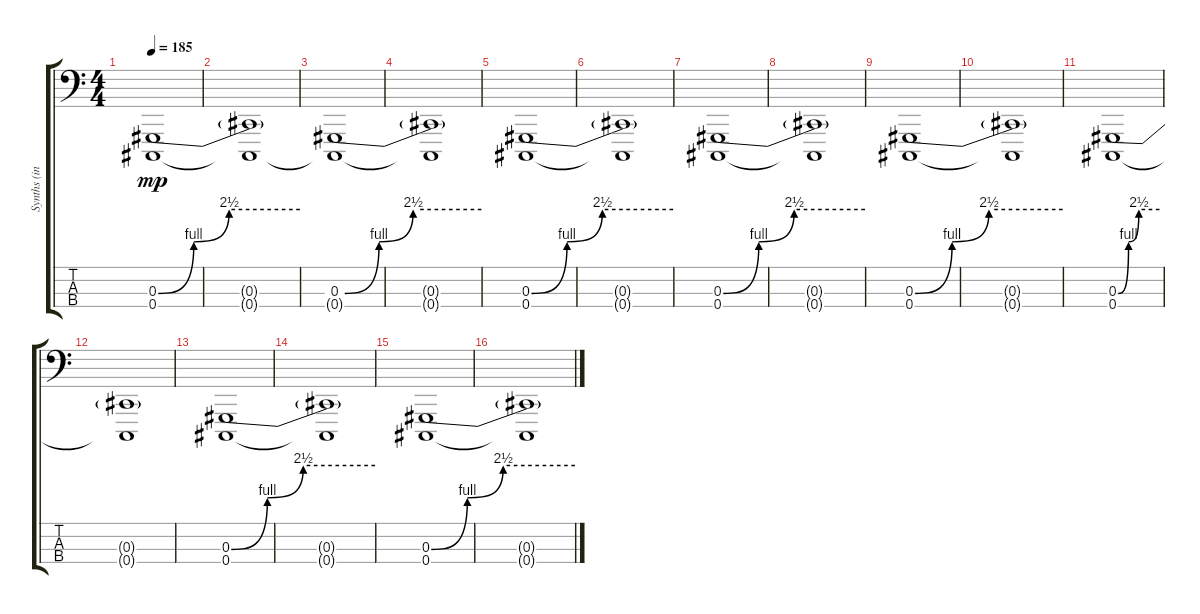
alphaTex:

\track ("Synths (intro)" "Synths (in") {instrument tremolostrings}
\staff {score tabs}
\tuning (Gb2 Db2 Ab1 Db1) {hide}
\ts (4 4)
\tempo 185
\clef f4
\ks c
(0.3{be (custom 0 0 15 4 30 10 60 10)} 0.4).1{dy mp instrument tremolostrings} |
(0.3{t} 0.4{t}).1 |
(0.3{be (custom 0 0 15 4 30 10 60 10)} 0.4{t}).1 |
(0.3{t} 0.4{t}).1 |
(0.3{be (custom 0 0 15 4 30 10 60 10)} 0.4).1 |
(0.3{t} 0.4{t}).1 |
(0.3{be (custom 0 0 15 4 30 10 60 10)} 0.4).1 |
(0.3{t} 0.4{t}).1 |
(0.3{be (custom 0 0 15 4 30 10 60 10)} 0.4).1 |
(0.3{t} 0.4{t}).1 |
(0.3{be (custom 0 0 15 4 30 10 60 10)} 0.4).1 |
(0.3{t} 0.4{t}).1 |
(0.3{be (custom 0 0 15 4 30 10 60 10)} 0.4).1 |
(0.3{t} 0.4{t}).1 |
(0.3{be (custom 0 0 15 4 30 10 60 10)} 0.4).1 |
(0.3{t} 0.4{t}).1
